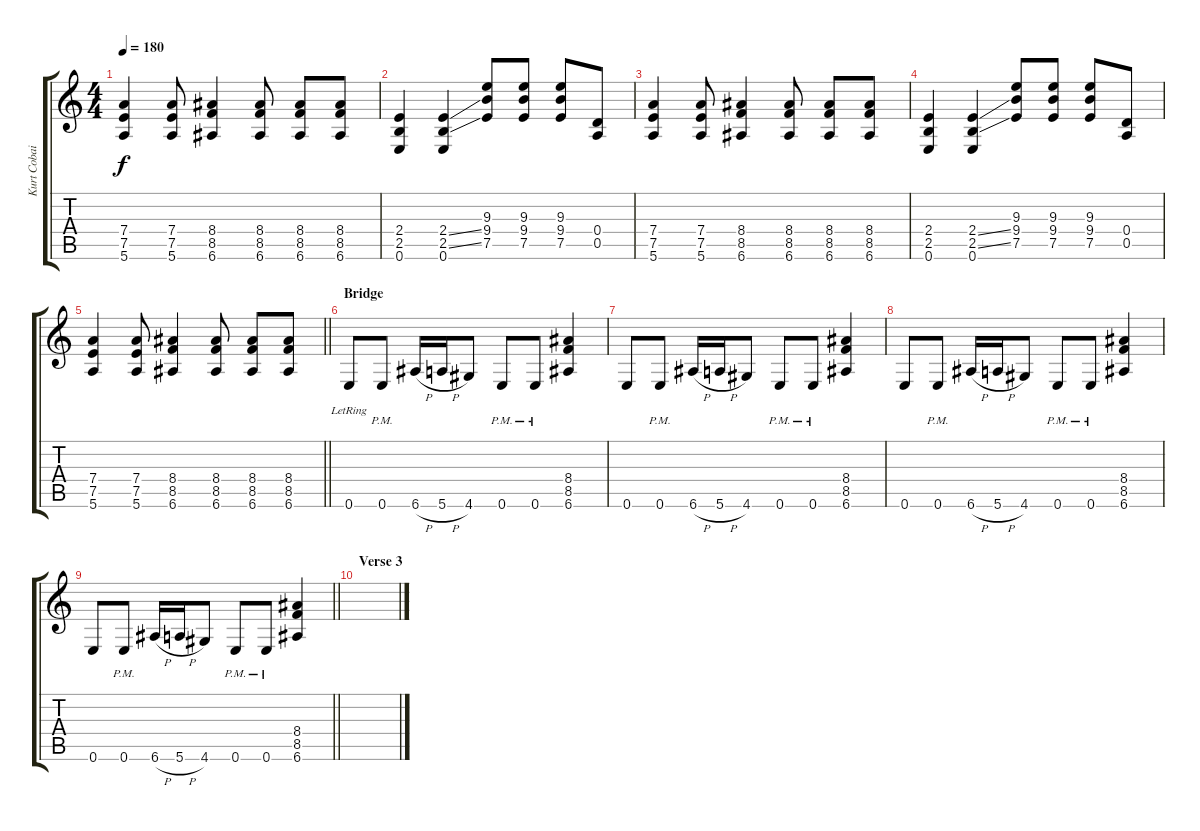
\track ("Kurt Cobain" "Kurt Cobai") {instrument overdrivenguitar}
\staff {score tabs}
\tuning (E4 B3 G3 D3 A2 E2) {hide}
\ts (4 4)
\tempo 180
\clef g2
\ks c
(7.4 7.5 5.6).4{dy f} (7.4 7.5 5.6).8 (8.4 8.5 6.6).4 (8.4 8.5 6.6).8 (8.4 8.5 6.6).8 (8.4 8.5 6.6).8 |
(2.4 2.5 0.6).4 (2.4{ss} 2.5{ss} 0.6).4 (9.3 9.4 7.5).8 (9.3 9.4 7.5).8 (9.3 9.4 7.5).8 (0.4 0.5).8 |
(7.4 7.5 5.6).4 (7.4 7.5 5.6).8 (8.4 8.5 6.6).4 (8.4 8.5 6.6).8 (8.4 8.5 6.6).8 (8.4 8.5 6.6).8 |
(2.4 2.5 0.6).4 (2.4{ss} 2.5{ss} 0.6).4 (9.3 9.4 7.5).8 (9.3 9.4 7.5).8 (9.3 9.4 7.5).8 (0.4 0.5).8 |
\barLineRight lightlight
(7.4 7.5 5.6).4 (7.4 7.5 5.6).8 (8.4 8.5 6.6).4 (8.4 8.5 6.6).8 (8.4 8.5 6.6).8 (8.4 8.5 6.6).8 |
\section ("" "Bridge")
0.6{lr}.8 0.6{pm}.8 6.6{h}.16 5.6{h}.16 4.6.8 0.6{pm}.8 0.6{pm}.8 (8.4 8.5 6.6).4 |
0.6.8 0.6{pm}.8 6.6{h}.16 5.6{h}.16 4.6.8 0.6{pm}.8 0.6{pm}.8 (8.4 8.5 6.6).4 |
0.6.8 0.6{pm}.8 6.6{h}.16 5.6{h}.16 4.6.8 0.6{pm}.8 0.6{pm}.8 (8.4 8.5 6.6).4 |
\barLineRight lightlight
0.6.8 0.6{pm}.8 6.6{h}.16 5.6{h}.16 4.6.8 0.6{pm}.8 0.6{pm}.8 (8.4 8.5 6.6).4 |
\section ("" "Verse 3")
